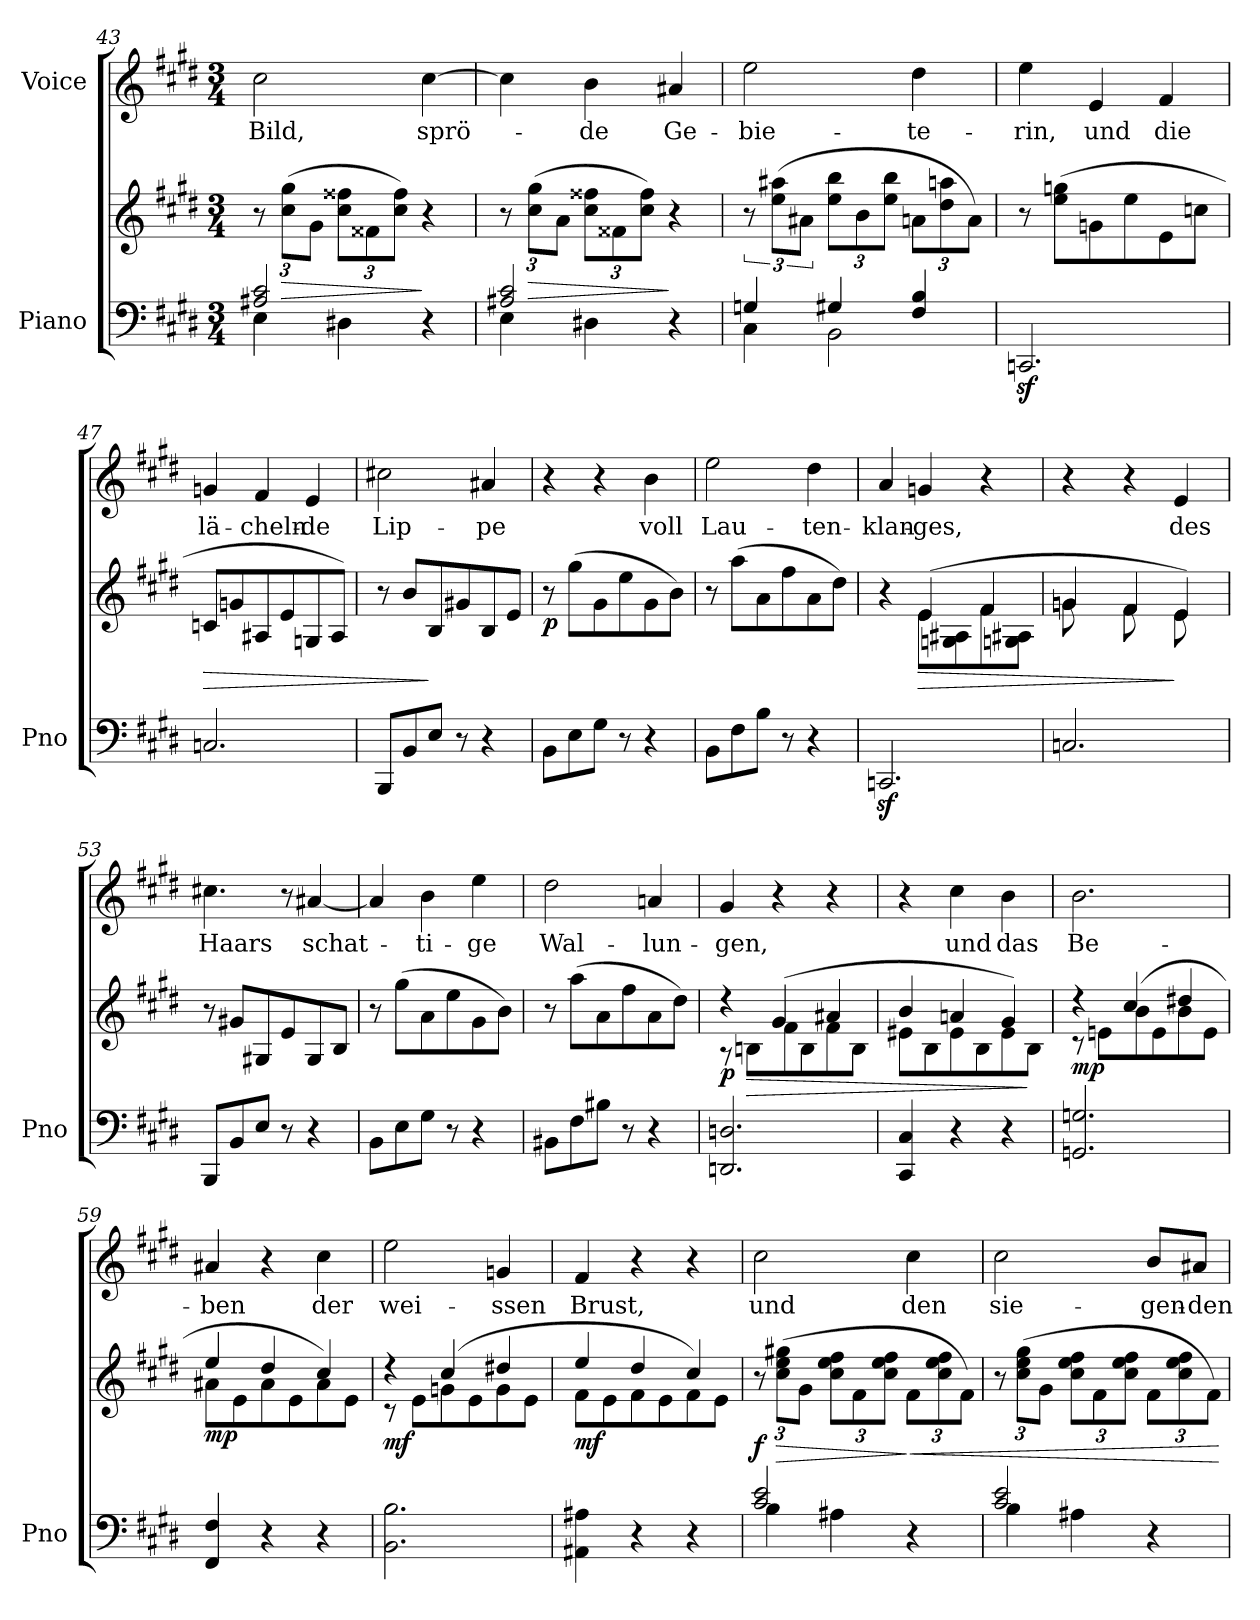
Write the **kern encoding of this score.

**kern	**kern	**dynam	**kern	**text
*part2	*part2	*part2	*part1	*part1
*staff3	*staff2	*staff2/3	*staff1	*staff1
*I"Piano	*	*	*I"Voice	*
*I'Pno	*	*	*	*
*clefF4	*clefG2	*	*clefG2	*
*k[f#c#g#d#]	*k[f#c#g#d#]	*	*k[f#c#g#d#]	*
*M3/4	*M3/4	*	*M3/4	*
=43	=43	=43	=43	=43
*^	*	*	*	*
*	*	*Xbrackettup	*	*	*
!	!	!	!	!	!LO:LY:b
2A#X/ 2c#/	4E\	12r	.	2cc#\	Bild,
!	!	!	!LO:HP:b	!	!
.	.	(12cc#\ 12gg#\L	>	.	.
.	.	12g#\J	.	.	.
.	4D#X\	12cc#\ 12ff##X\L	.	.	.
.	.	12f##X\	.	.	.
.	.	12cc#\ 12ff##\J)	.	.	.
!	!	!	!	!	!LO:LY:b
4r	4ryy	4r	]	[4cc#\	sprö-
=44	=44	=44	=44	=44	=44
2A#X/ 2c#/	4E\	12r	.	4cc#\]	.
!	!	!	!LO:HP:b	!	!
.	.	(12cc#\ 12gg#\L	>	.	.
.	.	12a\J	.	.	.
!	!	!	!	!	!LO:LY:b
.	4D#X\	12cc#\ 12ff##X\L	.	4b\	-de
.	.	12f##X\	.	.	.
.	.	12cc#\ 12ff##\J)	.	.	.
!	!	!	!	!	!LO:LY:b
4r	4ryy	4r	]	4a#X/	-Ge-
=45	=45	=45	=45	=45	=45
*	*	*brackettup	*	*	*
!	!	!	!	!	!LO:LY:b
4Gn/	4C#\	12r	.	2ee\	-bie-
.	.	(12ee\ 12aa#X\L	.	.	.
.	.	12a#X\J	.	.	.
*	*	*Xbrackettup	*	*	*
4G#X/	2BB\	12ee\ 12bb\L	.	.	.
.	.	12b\	.	.	.
.	.	12ee\ 12bb\J	.	.	.
!	!	!	!	!	!LO:LY:b
4F#/ 4B/	.	12an\L	.	4dd#\	-te-
.	.	12dd#\ 12aan\	.	.	.
.	.	12a\J)	.	.	.
*v	*v	*	*	*	*
!!LO:LB:g=z
=46	=46	=46	=46	=46
!	!	!	!	!LO:LY:b
2.CCnz>/	8r	.	4ee\	-rin,
.	(8ee\ 8ggn\L	.	.	.
!	!	!	!	!LO:LY:b
.	8gn\	.	4e/	und
.	8ee\	.	.	.
!	!	!	!	!LO:LY:b
.	8e\	.	4f#/	die
.	8ccn\J	.	.	.
=47	=47	=47	=47	=47
!	!	!LO:HP:b	!	!LO:LY:b
2.Cn/	8cn/L	>	4gn/	lä-
.	8gn/	.	.	.
!	!	!	!	!LO:LY:b
.	8A#X/	.	4f#/	-cheln-
.	8e/	.	.	.
!	!	!	!	!LO:LY:b
.	8Gn/	.	4e/	-de
.	8A#/J)	.	.	.
=48	=48	=48	=48	=48
!	!	!	!	!LO:LY:b
8BBB/L	8r	.	2cc#X\	Lip-
8BB/	8b/L	.	.	.
8E/J	8B/	]	.	.
8r	8g#X/	.	.	.
!	!	!	!	!LO:LY:b
4r	8B/	.	4a#X/	-pe
.	8e/J	.	.	.
=49	=49	=49	=49	=49
!	!	!LO:DY:b	!	!
8BB\L	8r	p	4r	.
8E\	(8gg#\L	.	.	.
8G#\J	8g#\	.	4r	.
8r	8ee\	.	.	.
!	!	!	!	!LO:LY:b
4r	8g#\	.	4b\	voll
.	8b\J)	.	.	.
=50	=50	=50	=50	=50
!	!	!	!	!LO:LY:b
8BB\L	8r	.	2ee\	Lau-
8F#\	(8aa\L	.	.	.
8B\J	8a\	.	.	.
8r	8ff#\	.	.	.
!	!	!	!	!LO:LY:b
4r	8a\	.	4dd#\	-ten-
.	8dd#\J)	.	.	.
=51	=51	=51	=51	=51
*	*^	*	*	*
!	!	!	!	!	!LO:LY:b
2.CCnz>/	4r	4ryy	.	4a/	-klan-
!	!	!	!LO:HP:b	!	!LO:LY:b
.	(4e/	8e\L	>	4gn/	-ges,
.	.	8Gn\ 8A#X\	.	.	.
.	4f#/	8f#\	.	4r	.
.	.	8Gn\ 8A#X\J	.	.	.
!!LO:LB:g=z
=52	=52	=52	=52	=52	=52
*^	*	*	*	*	*
8ryy	2.Cn/	4gn/	8gn\L	.	4r	.
8Gn/ 8A#X/	.	.	8ryy	.	.	.
8ryy	.	4f#/	8f#\	.	4r	.
8Gn/ 8A#X/	.	.	8ryy	.	.	.
!	!	!	!	!	!	!LO:LY:b
8ryy	.	4e/)	8e\	]	4e/	des
8Gn/ 8A#X/J	.	.	8ryy	.	.	.
*v	*v	*	*	*	*	*
=53	=53	=53	=53	=53	=53
!	!	!	!	!	!LO:LY:b
*	*v	*v	*	*	*
8BBB/L	8r	.	4.cc#X\	Haars
8BB/	8g#X/L	.	.	.
8E/J	8G#X/	.	.	.
8r	8e/	.	8r	.
!	!	!	!	!LO:LY:b
4r	8G#/	.	[4a#X/	schat-
.	8B/J	.	.	.
=54	=54	=54	=54	=54
8BB\L	8r	.	4a#/]	.
8E\	(8gg#\L	.	.	.
!	!	!	!	!LO:LY:b
8G#\J	8a\	.	4b\	-ti-
8r	8ee\	.	.	.
!	!	!	!	!LO:LY:b
4r	8g#\	.	4ee\	-ge
.	8b\J)	.	.	.
=55	=55	=55	=55	=55
!	!	!	!	!LO:LY:b
8BB#X\L	8r	.	2dd#\	Wal-
8F#\	(8aa\L	.	.	.
8B#X\J	8a\	.	.	.
8r	8ff#\	.	.	.
!	!	!	!	!LO:LY:b
4r	8a\	.	4an/	-lun-
.	8dd#\J)	.	.	.
=56	=56	=56	=56	=56
*	*^	*	*	*
!	!	!	!LO:DY:b	!	!LO:LY:b
2.DDn/ 2.Dn/	4r	8r	p	4g#/	-gen,
!	!	!	!LO:HP:b	!	!
.	.	8Bn\L	>	.	.
.	(4g#/	8f#\	.	4r	.
.	.	8B\	.	.	.
*	*	*	*	*MM123	*
.	4a#X/	8f#\	.	4r	.
.	.	8B\J	.	.	.
=57	=57	=57	=57	=57	=57
4CC#/ 4C#/	4b/	8e#X\L	.	4r	.
.	.	8B\	.	.	.
*	*	*	*	*MM124	*
!	!	!	!	!	!LO:LY:b
4r	4an/	8e#\	.	4cc#\	und
.	.	8B\	.	.	.
!	!	!	!	!	!LO:LY:b
4r	4g#/)	8e#\	.	4b\	das
.	.	8B\J	]	.	.
!!LO:LB:g=z
=58	=58	=58	=58	=58	=58
*	*	*	*	*MM125	*
!	!	!	!LO:DY:b	!	!LO:LY:b
2.GGn/ 2.Gn/	4r	8r	mp	2.b\	Be-
.	.	8en\L	.	.	.
.	(4cc#/	8b\	.	.	.
.	.	8e\	.	.	.
.	4dd#X/	8b\	.	.	.
.	.	8e\J	.	.	.
=59	=59	=59	=59	=59	=59
*	*	*	*	*MM126	*
!	!	!	!LO:DY:b	!	!LO:LY:b
4FF#/ 4F#/	4ee/	8a#X\L	mp	4a#X/	-ben
.	.	8e\	.	.	.
4r	4dd#/	8a#\	.	4r	.
.	.	8e\	.	.	.
!	!	!	!	!	!LO:LY:b
4r	4cc#/)	8a#\	.	4cc#\	der
.	.	8e\J	.	.	.
=60	=60	=60	=60	=60	=60
*	*	*	*	*MM127	*
!	!	!	!LO:DY:b	!	!LO:LY:b
2.BB\ 2.B\	4r	8r	mf	2ee\	wei-
.	.	8e\L	.	.	.
.	(4cc#/	8gn\	.	.	.
.	.	8e\	.	.	.
!	!	!	!	!	!LO:LY:b
.	4dd#X/	8g\	.	4gn/	-ssen
.	.	8e\J	.	.	.
=61	=61	=61	=61	=61	=61
*	*	*	*	*MM130	*
!	!	!	!LO:DY:b	!	!LO:LY:b
4AA#X\ 4A#X\	4ee/	8f#\L	mf	4f#/	Brust,
.	.	8e\	.	.	.
4r	4dd#/	8f#\	.	4r	.
.	.	8e\	.	.	.
4r	4cc#/)	8f#\	.	4r	.
.	.	8e\J	.	.	.
*	*v	*v	*	*	*
=62	=62	=62	=62	=62
*	*	*	*MM133	*
*^	*^	*	*	*
!	!	!	!	!LO:DY:a=2	!	!LO:LY:b
*	*	*v	*v	*	*	*
2c#/ 2e/	4B\	12r	f	2cc#\	und
!	!	!	!LO:HP:b	!	!
.	.	(12cc#\ 12ee\ 12gg#X\L	>	.	.
.	.	12g#\J	.	.	.
.	4A#X\	12cc#\ 12ee\ 12ff#\L	.	.	.
.	.	12f#\	.	.	.
.	.	12cc#\ 12ee\ 12ff#\J	.	.	.
!	!	!	!LO:HP:n=1:b	!	!LO:LY:b
4r	4ryy	12f#\L	] <	4cc#\	den
.	.	12cc#\ 12ee\ 12ff#\	.	.	.
.	.	12f#\J)	.	.	.
=63	=63	=63	=63	=63	=63
!	!	!	!	!	!LO:LY:b
2c#/ 2e/	4B\	12r	.	2cc#\	sie-
.	.	(12cc#\ 12ee\ 12gg#\L	.	.	.
.	.	12g#\J	.	.	.
.	4A#X\	12cc#\ 12ee\ 12ff#\L	.	.	.
.	.	12f#\	.	.	.
.	.	12cc#\ 12ee\ 12ff#\J	.	.	.
!	!	!	!	!	!LO:LY:b
4r	4ryy	12f#\L	.	8b/L	-gen-
.	.	12cc#\ 12ee\ 12ff#\	.	.	.
!	!	!	!	!	!LO:LY:b
.	.	.	.	8a#X/J	-den
.	.	12f#\J)	.	.	.
*v	*v	*	*	*	*
.	.	[	.	.
=	=	=	=	=
*-	*-	*-	*-	*-
